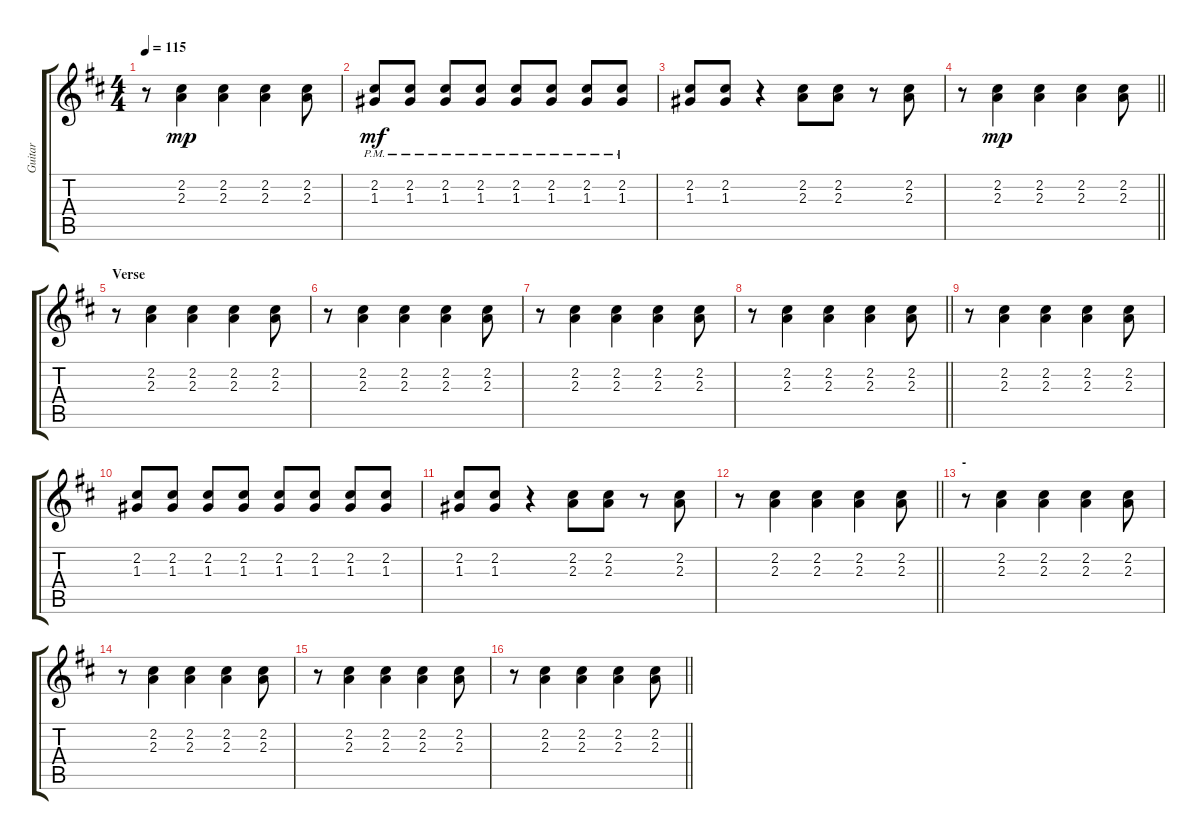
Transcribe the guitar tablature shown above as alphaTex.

\track ("Guitar" "Guitar") {instrument electricguitarclean}
\staff {score tabs}
\tuning (E4 B3 G3 D3 A2 E2) {hide}
\ts (4 4)
\section ("" "")
\tempo 115
\clef g2
\ks bminor
r.8{dy mp} (2.2 2.3).4 (2.2 2.3).4 (2.2 2.3).4 (2.2 2.3).8 |
(2.2{pm} 1.3{pm}).8{dy mf} (2.2{pm} 1.3{pm}).8 (2.2{pm} 1.3{pm}).8 (2.2{pm} 1.3{pm}).8 (2.2{pm} 1.3{pm}).8 (2.2{pm} 1.3{pm}).8 (2.2{pm} 1.3{pm}).8 (2.2{pm} 1.3{pm}).8 |
(2.2 1.3).8 (2.2 1.3).8 r.4 (2.2 2.3).8 (2.2 2.3).8 r.8 (2.2 2.3).8 |
\barLineRight lightlight
r.8 (2.2 2.3).4{dy mp} (2.2 2.3).4 (2.2 2.3).4 (2.2 2.3).8 |
\section ("" "Verse")
r.8 (2.2 2.3).4 (2.2 2.3).4 (2.2 2.3).4 (2.2 2.3).8 |
r.8 (2.2 2.3).4 (2.2 2.3).4 (2.2 2.3).4 (2.2 2.3).8 |
r.8 (2.2 2.3).4 (2.2 2.3).4 (2.2 2.3).4 (2.2 2.3).8 |
\barLineRight lightlight
r.8 (2.2 2.3).4 (2.2 2.3).4 (2.2 2.3).4 (2.2 2.3).8 |
\section ("" "")
r.8 (2.2 2.3).4 (2.2 2.3).4 (2.2 2.3).4 (2.2 2.3).8 |
(2.2 1.3).8 (2.2 1.3).8 (2.2 1.3).8 (2.2 1.3).8 (2.2 1.3).8 (2.2 1.3).8 (2.2 1.3).8 (2.2 1.3).8 |
(2.2 1.3).8 (2.2 1.3).8 r.4 (2.2 2.3).8 (2.2 2.3).8 r.8 (2.2 2.3).8 |
\barLineRight lightlight
r.8 (2.2 2.3).4 (2.2 2.3).4 (2.2 2.3).4 (2.2 2.3).8 |
\section ("" "-")
r.8 (2.2 2.3).4 (2.2 2.3).4 (2.2 2.3).4 (2.2 2.3).8 |
r.8 (2.2 2.3).4 (2.2 2.3).4 (2.2 2.3).4 (2.2 2.3).8 |
r.8 (2.2 2.3).4 (2.2 2.3).4 (2.2 2.3).4 (2.2 2.3).8 |
\barLineRight lightlight
r.8 (2.2 2.3).4 (2.2 2.3).4 (2.2 2.3).4 (2.2 2.3).8
